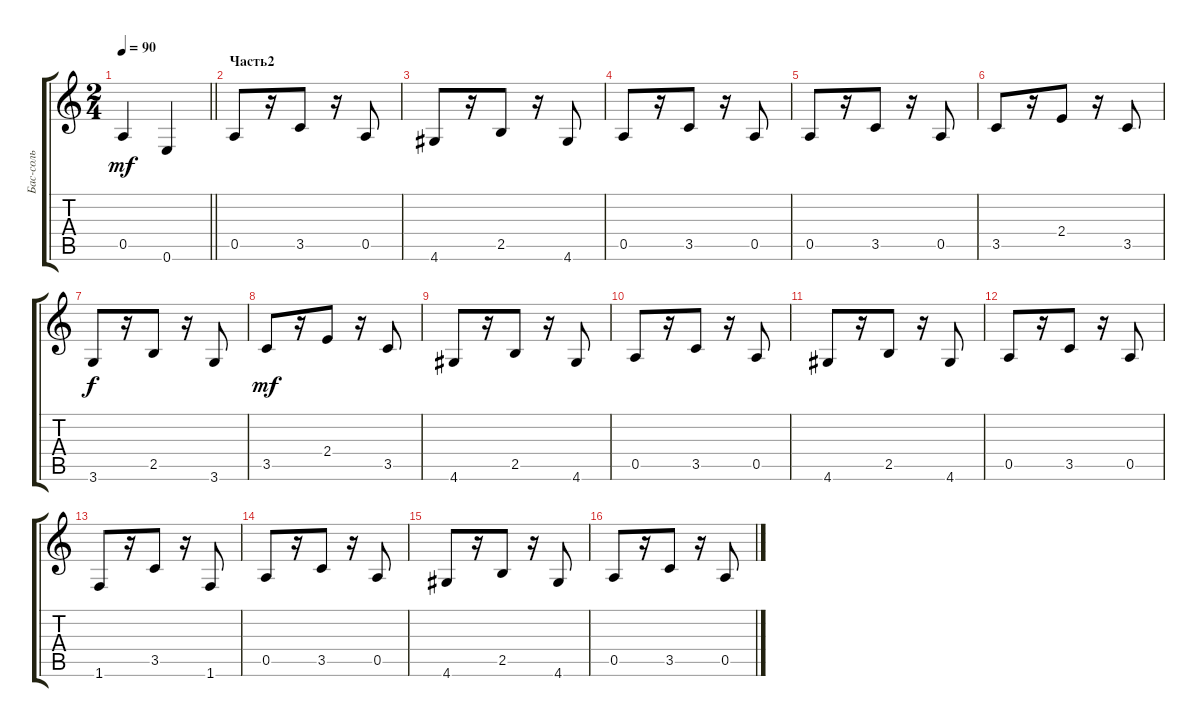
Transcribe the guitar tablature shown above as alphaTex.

\track ("Бас-соль" "Бас-соль") {mute instrument electricbassfinger}
\staff {score tabs}
\tuning (E4 B3 G3 D3 A2 E2) {hide}
\ts (2 4)
\tempo 90
\clef g2
\barLineRight lightlight
\ks c
0.5.4{dy mf} 0.6.4 |
\section ("" "Часть2")
0.5.8 r.16 3.5.8 r.16 0.5.8 |
4.6.8 r.16 2.5.8 r.16 4.6.8 |
0.5.8 r.16 3.5.8 r.16 0.5.8 |
0.5.8 r.16 3.5.8 r.16 0.5.8 |
3.5.8 r.16 2.4.8 r.16 3.5.8 |
3.6.8{dy f} r.16 2.5.8 r.16 3.6.8 |
3.5.8{dy mf} r.16 2.4.8 r.16 3.5.8 |
4.6.8 r.16 2.5.8 r.16 4.6.8 |
0.5.8 r.16 3.5.8 r.16 0.5.8 |
4.6.8 r.16 2.5.8 r.16 4.6.8 |
0.5.8 r.16 3.5.8 r.16 0.5.8 |
1.6.8 r.16 3.5.8 r.16 1.6.8 |
0.5.8 r.16 3.5.8 r.16 0.5.8 |
4.6.8 r.16 2.5.8 r.16 4.6.8 |
0.5.8 r.16 3.5.8 r.16 0.5.8
